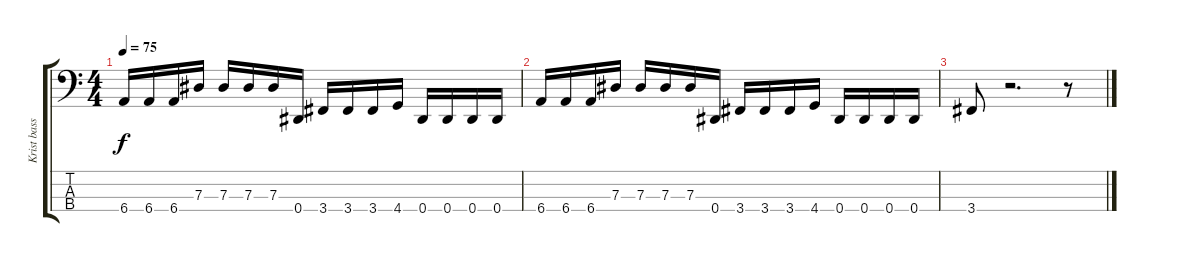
\track ("Krist bass" "Krist bass") {instrument electricguitarjazz}
\staff {score tabs}
\tuning (Gb2 Db2 Ab1 Eb1) {hide}
\ts (4 4)
\tempo 75
\clef f4
\ks c
6.4.16{dy f} 6.4.16 6.4.16 7.3.16 7.3.16 7.3.16 7.3.16 0.4.16 3.4.16 3.4.16 3.4.16 4.4.16 0.4.16 0.4.16 0.4.16 0.4.16 |
6.4.16 6.4.16 6.4.16 7.3.16 7.3.16 7.3.16 7.3.16 0.4.16 3.4.16 3.4.16 3.4.16 4.4.16 0.4.16 0.4.16 0.4.16 0.4.16 |
3.4.8 r.2{d} r.8
